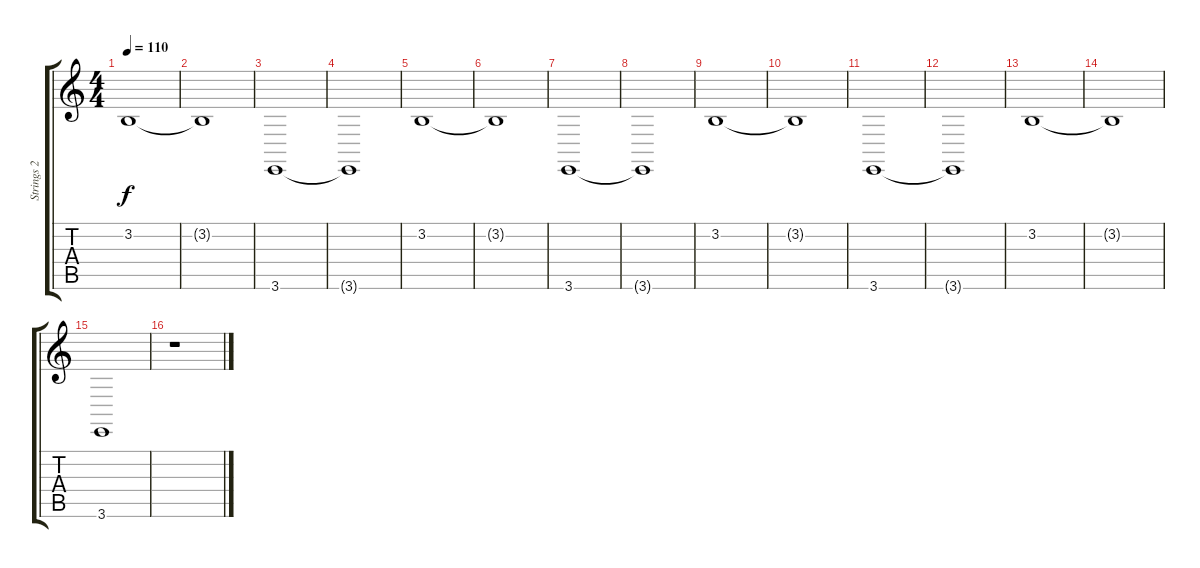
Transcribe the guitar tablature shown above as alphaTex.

\track ("Strings 2" "Strings 2") {instrument tremolostrings}
\staff {score tabs}
\tuning (Db4 Ab3 E3 B2 Gb2 Db2) {hide}
\ts (4 4)
\tempo 110
\clef g2
\ks c
3.2.1{dy f} |
3.2{t}.1 |
3.6.1 |
3.6{t}.1 |
3.2.1 |
3.2{t}.1 |
3.6.1 |
3.6{t}.1 |
3.2.1 |
3.2{t}.1 |
3.6.1 |
3.6{t}.1 |
3.2.1 |
3.2{t}.1 |
3.6.1 |
r.1
